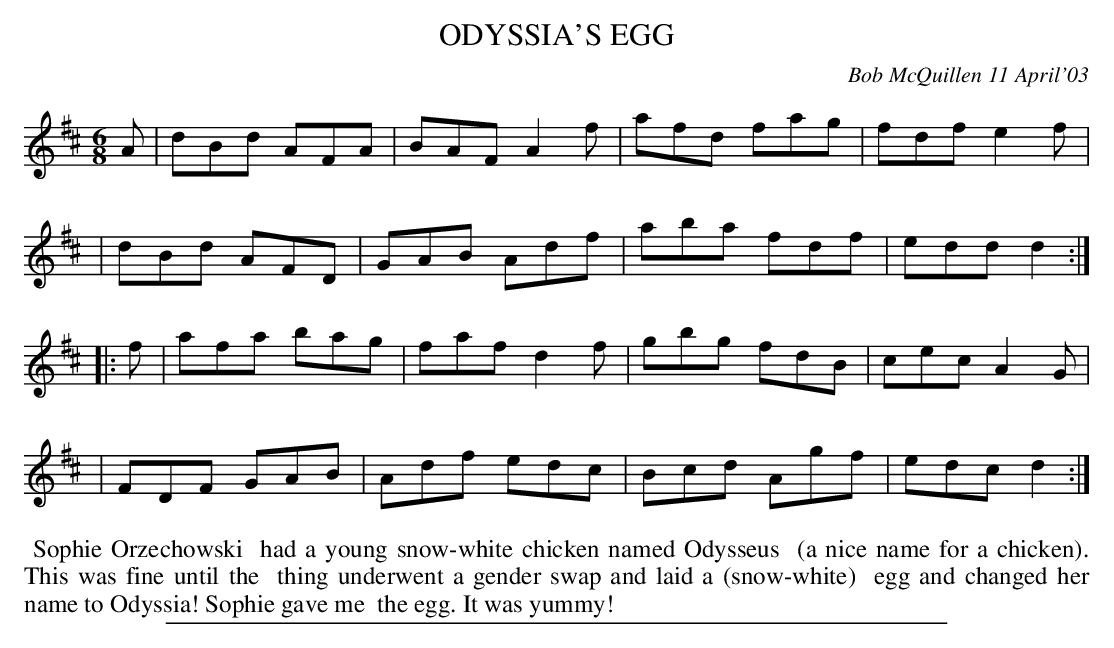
X:1
T: ODYSSIA'S EGG
C: Bob McQuillen 11 April'03
M: 6/8
L: 1/8
K: D
A \
| dBd AFA | BAF A2f | afd fag | fdf e2f |
| dBd AFD | GAB Adf | aba fdf | edd d2 :|
|: f \
| afa bag | faf d2f | gbg fdB | cec A2G |
| FDF GAB | Adf edc | Bcd Agf | edc d2 :|
